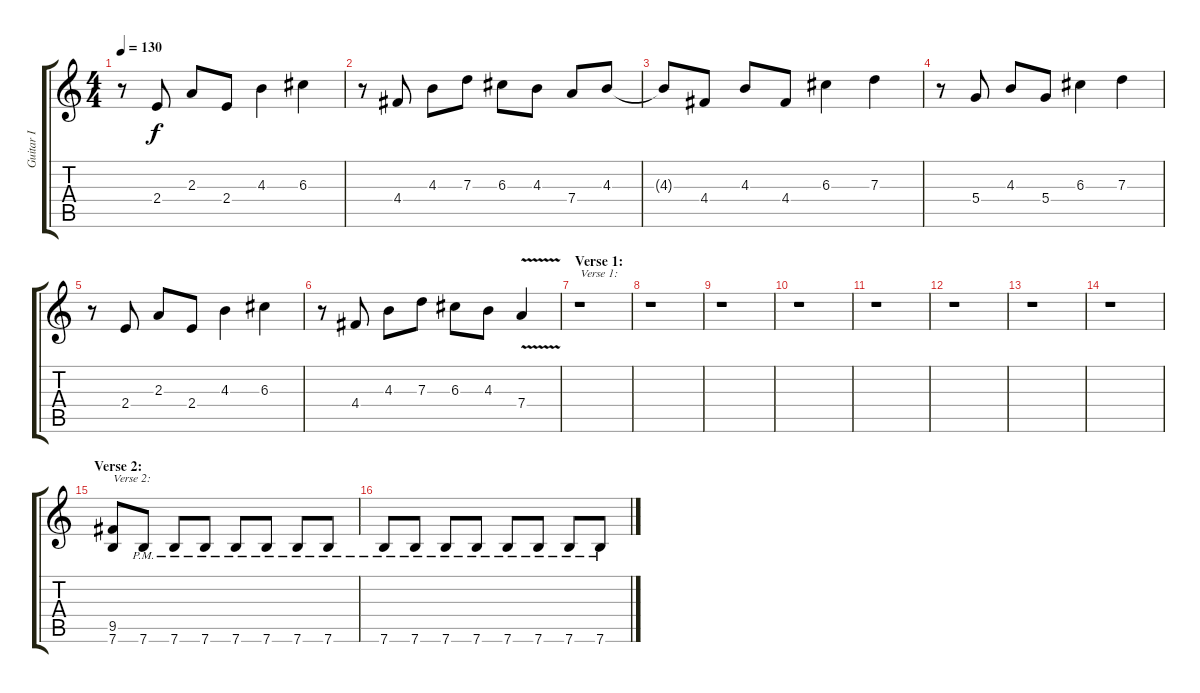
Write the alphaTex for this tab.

\track ("Guitar I" "Guitar I") {instrument distortionguitar}
\staff {score tabs}
\tuning (E4 B3 G3 D3 A2 E2) {hide}
\ts (4 4)
\tempo 130
\clef g2
\ks c
r.8{dy f} 2.4.8 2.3.8 2.4.8 4.3.4 6.3.4 |
r.8 4.4.8 4.3.8 7.3.8 6.3.8 4.3.8 7.4.8 4.3.8 |
4.3{t}.8 4.4.8 4.3.8 4.4.8 6.3.4 7.3.4 |
r.8 5.4.8 4.3.8 5.4.8 6.3.4 7.3.4 |
r.8 2.4.8 2.3.8 2.4.8 4.3.4 6.3.4 |
r.8 4.4.8 4.3.8 7.3.8 6.3.8 4.3.8 7.4{v}.4 |
\section ("" "Verse 1:")
r.1{txt "Verse 1:"} |
r.1 |
r.1 |
r.1 |
r.1 |
r.1 |
r.1 |
r.1 |
\section ("" "Verse 2:")
(9.5 7.6).8{txt "Verse 2:"} 7.6{pm}.8 7.6{pm}.8 7.6{pm}.8 7.6{pm}.8 7.6{pm}.8 7.6{pm}.8 7.6{pm}.8 |
7.6{pm}.8 7.6{pm}.8 7.6{pm}.8 7.6{pm}.8 7.6{pm}.8 7.6{pm}.8 7.6{pm}.8 7.6{pm}.8
